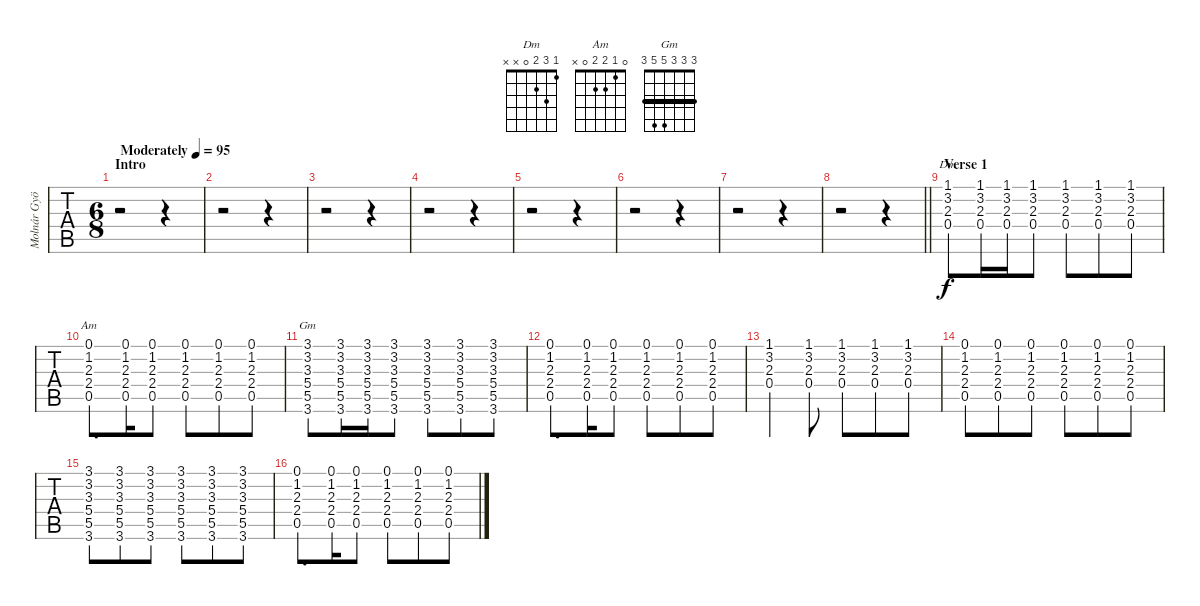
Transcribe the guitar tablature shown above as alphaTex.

\track ("Molnár György" "Molnár Gyö") {instrument acousticguitarsteel}
\staff {tabs}
\tuning (E4 B3 G3 D3 A2 E2) {hide}
\chord ("Dm" 1 3 2 0 x x)
\chord ("Am" 0 1 2 2 0 x)
\chord ("Gm" 3 3 3 5 5 3) {barre 3}
\ts (6 8)
\section ("" "Intro")
\tempo (95 "Moderately")
\clef g2
\ks dminor
r.2{dy f instrument acousticguitarsteel} r.4 |
r.2 r.4 |
r.2 r.4 |
r.2 r.4 |
r.2 r.4 |
r.2 r.4 |
r.2 r.4 |
\barLineRight lightlight
r.2 r.4 |
\section ("" "Verse 1")
(1.1 3.2 2.3 0.4).8{ch "Dm"} (1.1 3.2 2.3 0.4).16 (1.1 3.2 2.3 0.4).16 (1.1 3.2 2.3 0.4).8 (1.1 3.2 2.3 0.4).8 (1.1 3.2 2.3 0.4).8 (1.1 3.2 2.3 0.4).8 |
(0.1 1.2 2.3 2.4 0.5).8{d ch "Am"} (0.1 1.2 2.3 2.4 0.5).16 (0.1 1.2 2.3 2.4 0.5).8 (0.1 1.2 2.3 2.4 0.5).8 (0.1 1.2 2.3 2.4 0.5).8 (0.1 1.2 2.3 2.4 0.5).8 |
(3.1 3.2 3.3 5.4 5.5 3.6).8{ch "Gm"} (3.1 3.2 3.3 5.4 5.5 3.6).16 (3.1 3.2 3.3 5.4 5.5 3.6).16 (3.1 3.2 3.3 5.4 5.5 3.6).8 (3.1 3.2 3.3 5.4 5.5 3.6).8 (3.1 3.2 3.3 5.4 5.5 3.6).8 (3.1 3.2 3.3 5.4 5.5 3.6).8 |
(0.1 1.2 2.3 2.4 0.5).8{d} (0.1 1.2 2.3 2.4 0.5).16 (0.1 1.2 2.3 2.4 0.5).8 (0.1 1.2 2.3 2.4 0.5).8 (0.1 1.2 2.3 2.4 0.5).8 (0.1 1.2 2.3 2.4 0.5).8 |
(1.1 3.2 2.3 0.4).4 (1.1 3.2 2.3 0.4).8 (1.1 3.2 2.3 0.4).8 (1.1 3.2 2.3 0.4).8 (1.1 3.2 2.3 0.4).8 |
(0.1 1.2 2.3 2.4 0.5).8 (0.1 1.2 2.3 2.4 0.5).8 (0.1 1.2 2.3 2.4 0.5).8 (0.1 1.2 2.3 2.4 0.5).8 (0.1 1.2 2.3 2.4 0.5).8 (0.1 1.2 2.3 2.4 0.5).8 |
(3.1 3.2 3.3 5.4 5.5 3.6).8 (3.1 3.2 3.3 5.4 5.5 3.6).8 (3.1 3.2 3.3 5.4 5.5 3.6).8 (3.1 3.2 3.3 5.4 5.5 3.6).8 (3.1 3.2 3.3 5.4 5.5 3.6).8 (3.1 3.2 3.3 5.4 5.5 3.6).8 |
(0.1 1.2 2.3 2.4 0.5).8{d} (0.1 1.2 2.3 2.4 0.5).16 (0.1 1.2 2.3 2.4 0.5).8 (0.1 1.2 2.3 2.4 0.5).8 (0.1 1.2 2.3 2.4 0.5).8 (0.1 1.2 2.3 2.4 0.5).8
